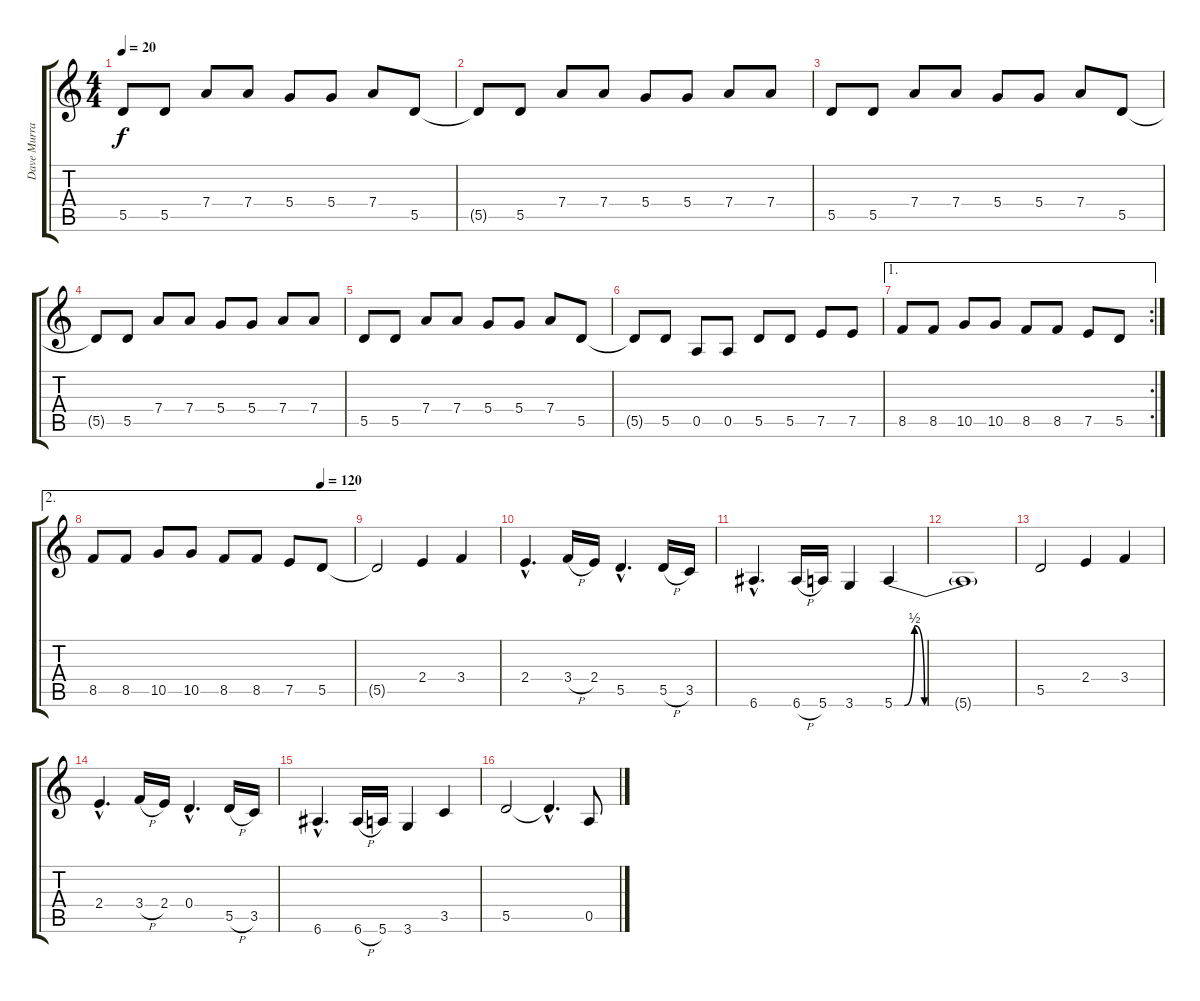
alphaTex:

\track ("Dave Murray" "Dave Murra") {instrument overdrivenguitar}
\staff {score tabs}
\tuning (E4 B3 G3 D3 A2 E2) {hide}
\ts (4 4)
\tempo 20
\clef g2
\ks c
5.5.8{dy f} 5.5.8 7.4.8 7.4.8 5.4.8 5.4.8 7.4.8 5.5.8 |
5.5{t}.8 5.5.8 7.4.8 7.4.8 5.4.8 5.4.8 7.4.8 7.4.8 |
5.5.8 5.5.8 7.4.8 7.4.8 5.4.8 5.4.8 7.4.8 5.5.8 |
5.5{t}.8 5.5.8 7.4.8 7.4.8 5.4.8 5.4.8 7.4.8 7.4.8 |
5.5.8 5.5.8 7.4.8 7.4.8 5.4.8 5.4.8 7.4.8 5.5.8 |
5.5{t}.8 5.5.8 0.5.8 0.5.8 5.5.8 5.5.8 7.5.8 7.5.8 |
\ae 1
\rc 2
8.5.8 8.5.8 10.5.8 10.5.8 8.5.8 8.5.8 7.5.8 5.5.8 |
\ae 2
\tempo (120 0.875)
8.5.8 8.5.8 10.5.8 10.5.8 8.5.8 8.5.8 7.5.8 5.5.8 |
5.5{t}.2 2.4.4 3.4.4 |
2.4{hac}.4{d} 3.4{h}.16 2.4.16 5.5{hac}.4{d} 5.5{h}.16 3.5.16 |
6.6{hac}.4{d} 6.6{h}.16 5.6.16 3.6.4 5.6{be (custom 0 0 5 0 10 2 15 0 19 0 60 0)}.4 |
5.6{t}.1 |
5.5.2 2.4.4 3.4.4 |
2.4{hac}.4{d} 3.4{h}.16 2.4.16 0.4{hac}.4{d} 5.5{h}.16 3.5.16 |
6.6{hac}.4{d} 6.6{h}.16 5.6.16 3.6.4 3.5.4 |
5.5.2 5.5{hac t}.4{d} 0.5.8
